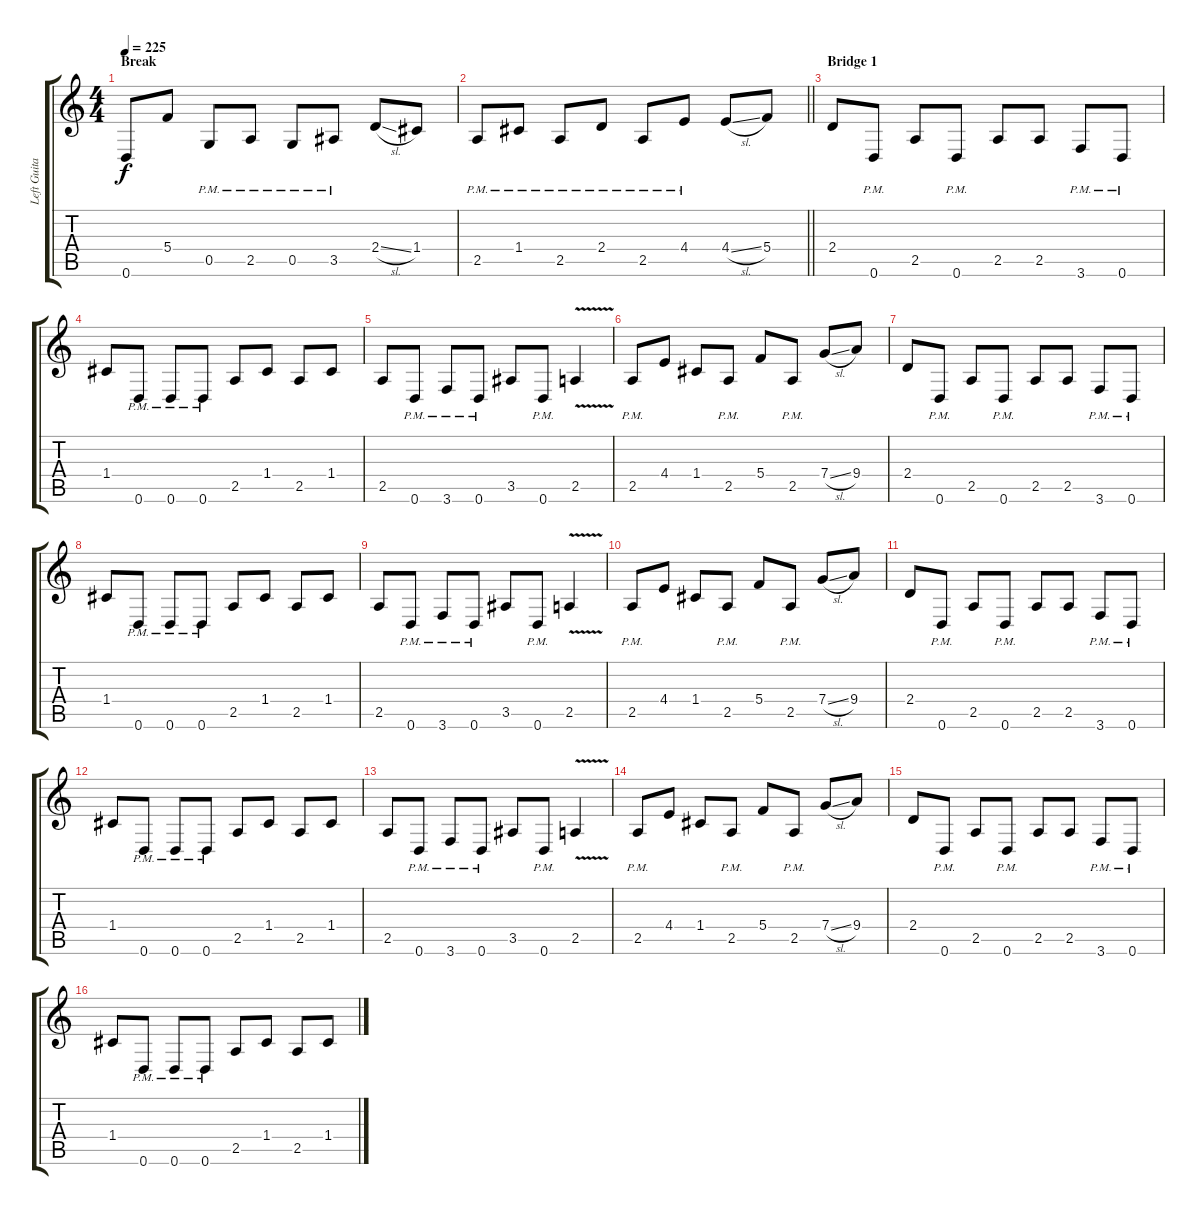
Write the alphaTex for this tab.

\track ("Left Guitar" "Left Guita") {instrument distortionguitar}
\staff {score tabs}
\tuning (D4 A3 F3 C3 G2 D2) {hide}
\ts (4 4)
\section ("" "Break")
\tempo 225
\clef g2
\ks c
0.6.8{dy f} 5.4.8 0.5{pm}.8 2.5{pm}.8 0.5{pm}.8 3.5{pm}.8 2.4{sl}.8 1.4.8 |
\barLineRight lightlight
2.5{pm}.8 1.4{pm}.8 2.5{pm}.8 2.4{pm}.8 2.5{pm}.8 4.4{pm}.8 4.4{sl}.8 5.4.8 |
\section ("" "Bridge 1")
2.4.8 0.6{pm}.8 2.5.8 0.6{pm}.8 2.5.8 2.5.8 3.6{pm}.8 0.6{pm}.8 |
1.4.8 0.6{pm}.8 0.6{pm}.8 0.6{pm}.8 2.5.8 1.4.8 2.5.8 1.4.8 |
2.5.8 0.6{pm}.8 3.6{pm}.8 0.6{pm}.8 3.5.8 0.6{pm}.8 2.5{v}.4 |
2.5{pm}.8 4.4.8 1.4.8 2.5{pm}.8 5.4.8 2.5{pm}.8 7.4{sl}.8 9.4.8 |
2.4.8 0.6{pm}.8 2.5.8 0.6{pm}.8 2.5.8 2.5.8 3.6{pm}.8 0.6{pm}.8 |
1.4.8 0.6{pm}.8 0.6{pm}.8 0.6{pm}.8 2.5.8 1.4.8 2.5.8 1.4.8 |
2.5.8 0.6{pm}.8 3.6{pm}.8 0.6{pm}.8 3.5.8 0.6{pm}.8 2.5{v}.4 |
2.5{pm}.8 4.4.8 1.4.8 2.5{pm}.8 5.4.8 2.5{pm}.8 7.4{sl}.8 9.4.8 |
2.4.8 0.6{pm}.8 2.5.8 0.6{pm}.8 2.5.8 2.5.8 3.6{pm}.8 0.6{pm}.8 |
1.4.8 0.6{pm}.8 0.6{pm}.8 0.6{pm}.8 2.5.8 1.4.8 2.5.8 1.4.8 |
2.5.8 0.6{pm}.8 3.6{pm}.8 0.6{pm}.8 3.5.8 0.6{pm}.8 2.5{v}.4 |
2.5{pm}.8 4.4.8 1.4.8 2.5{pm}.8 5.4.8 2.5{pm}.8 7.4{sl}.8 9.4.8 |
2.4.8 0.6{pm}.8 2.5.8 0.6{pm}.8 2.5.8 2.5.8 3.6{pm}.8 0.6{pm}.8 |
1.4.8 0.6{pm}.8 0.6{pm}.8 0.6{pm}.8 2.5.8 1.4.8 2.5.8 1.4.8
